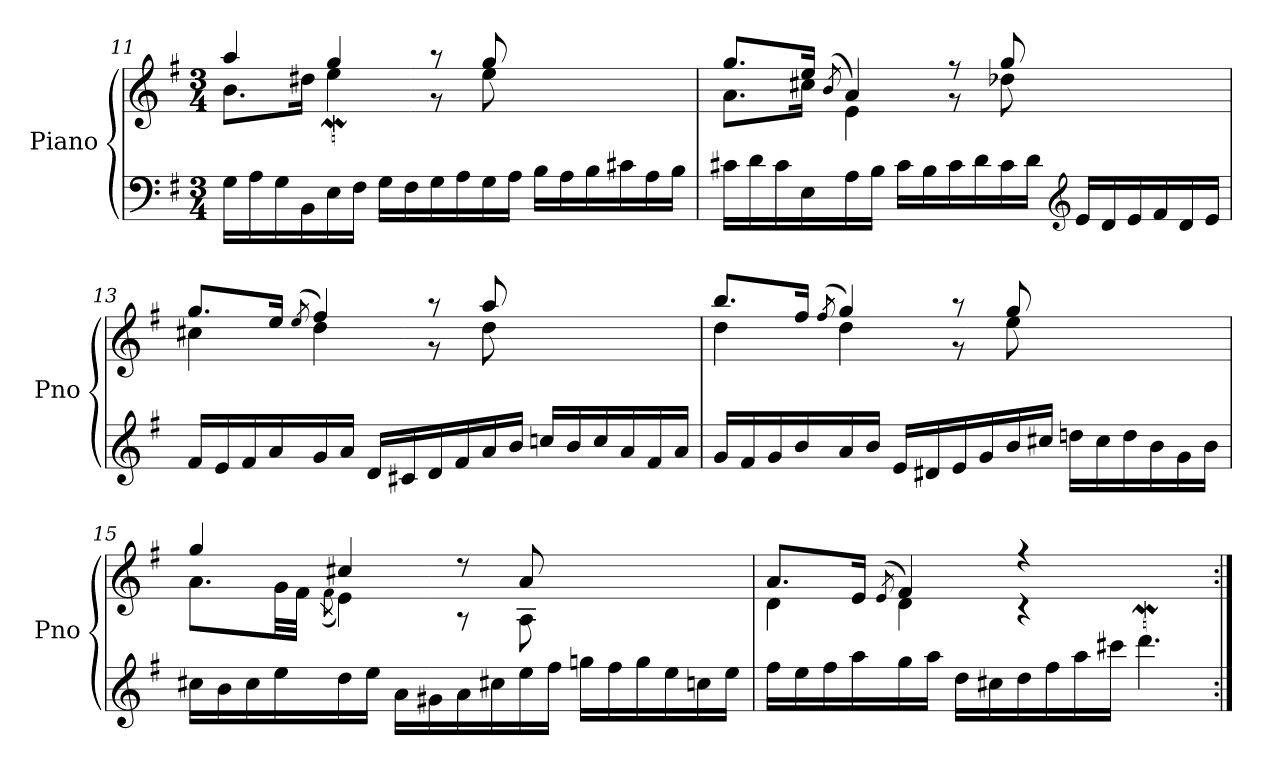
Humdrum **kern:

**kern	**kern
*part1	*part1
*staff2	*staff1
*I"Piano	*
*I'Pno	*
*clefF4	*clefG2
*k[f#]	*k[f#]
*M3/4	*M3/4
=11	=11
*	*^
16G\LL	4aa/	8.b\L
16A\	.	.
16G\	.	.
16BB\	.	16dd#X\Jk
16E\	4gg/	4eeW\
16F#\JJ	.	.
16G\LL	.	.
16F#\	.	.
16G\	8r	8r
16A\	.	.
16G\	8gg/	8ee\
16A\JJ	.	.
16B\LL	4.ryy	4.ryy
16A\	.	.
16B\	.	.
16c#X\	.	.
16A\	.	.
16B\JJ	.	.
!!LO:LB:g=z	!!
=12	=12	=12
16c#X\LL	8.gg/L	8.a\L
16d\	.	.
16c#\	.	.
16E\	16ee/Jk	16cc#X\Jk
.	(>8qb/	.
16A\	4a/)	4e\
16B\JJ	.	.
16c#\LL	.	.
16B\	.	.
16c#\	8r	8r
16d\	.	.
16c#\	8gg/	8dd-X\
16d\JJ	.	.
*clefG2	*	*
16e/LL	4.ryy	4.ryy
16d/	.	.
16e/	.	.
16f#/	.	.
16d/	.	.
16e/JJ	.	.
=13	=13	=13
16f#/LL	8.gg/L	4cc#X\
16e/	.	.
16f#/	.	.
16a/	16ee/Jk	.
.	(>8qee/	.
16g/	4ff#/)	4dd\
16a/JJ	.	.
16d/LL	.	.
16c#X/	.	.
16d/	8r	8r
16f#/	.	.
16a/	8aa/	8dd\
16b/JJ	.	.
16ccn/LL	4.ryy	4.ryy
16b/	.	.
16cc/	.	.
16a/	.	.
16f#/	.	.
16a/JJ	.	.
!!LO:LB:g=z	!!
=14	=14	=14
16g/LL	8.bb/L	4dd\
16f#/	.	.
16g/	.	.
16b/	16ff#/Jk	.
.	(>8qff#/	.
16a/	4gg/)	4dd\
16b/JJ	.	.
16e/LL	.	.
16d#X/	.	.
16e/	8r	8r
16g/	.	.
16b/	8gg/	8ee\
16cc#X/JJ	.	.
16ddn\LL	4.ryy	4.ryy
16cc#\	.	.
16dd\	.	.
16b\	.	.
16g\	.	.
16b\JJ	.	.
=15	=15	=15
16cc#X\LL	4gg/	8.a\L
16b\	.	.
16cc#\	.	.
16ee\	.	32g\LL
.	.	32f#\JJJ
.	.	(<8qf#\
16dd\	4cc#X/	4e\)
16ee\JJ	.	.
16a\LL	.	.
16g#X\	.	.
16a\	8r	8r
16cc#X\	.	.
16ee\	8a/	8A\
16ff#\JJ	.	.
16ggn\LL	4.ryy	4.ryy
16ff#\	.	.
16gg\	.	.
16ee\	.	.
16ccn\	.	.
16ee\JJ	.	.
!!LO:PB:g=z	!!
=16	=16	=16
16ff#\LL	8.a/L	4d\
16ee\	.	.
16ff#\	.	.
16aa\	16e/Jk	.
.	(>8qe/	.
16gg\	4f#/)	4d\
16aa\JJ	.	.
16dd\LL	.	.
16cc#X\	.	.
16dd\	4r	4r
16ff#\	.	.
16aa\	.	.
16ccc#X\JJ	.	.
4.dddW\	4.ryy	4.ryy
*	*v	*v
=:|!	=:|!
*-	*-
